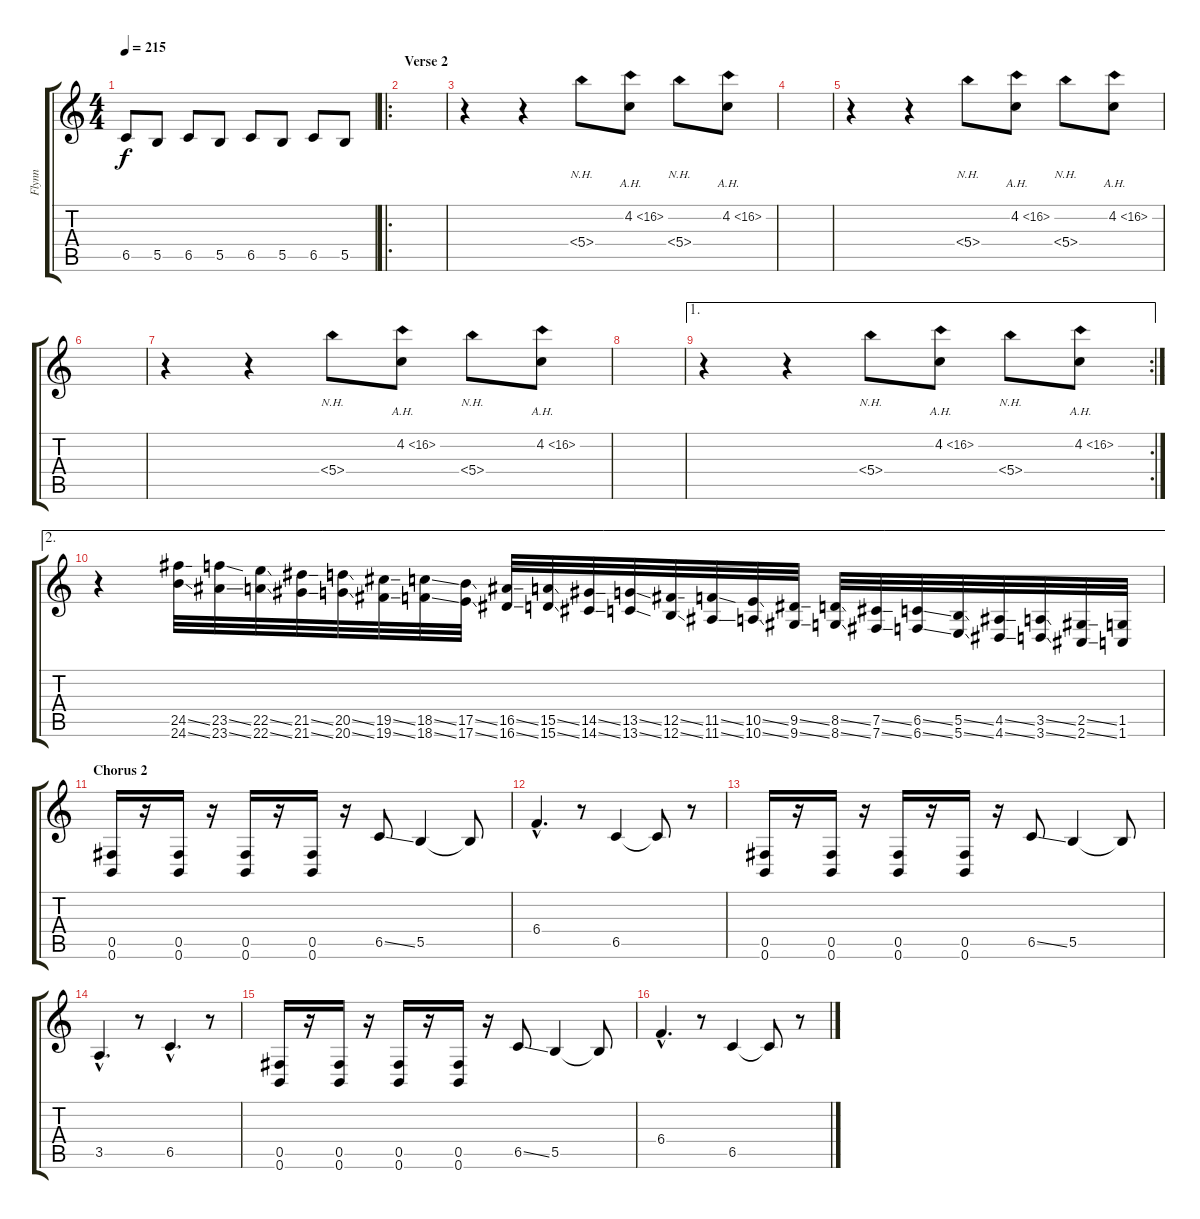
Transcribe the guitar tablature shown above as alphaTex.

\track ("Flynn" "Flynn") {instrument distortionguitar}
\staff {score tabs}
\tuning (Db4 Ab3 E3 B2 Gb2 B1) {hide}
\ts (4 4)
\tempo 215
\clef g2
\ks c
6.5.8{dy f} 5.5.8 6.5.8 5.5.8 6.5.8 5.5.8 6.5.8 5.5.8 |
\ro
\section ("" "Verse 2")
|
r.4 r.4 5.4{nh}.8 4.2{ah 12}.8 5.4{nh}.8 4.2{ah 12}.8 |
|
r.4 r.4 5.4{nh}.8 4.2{ah 12}.8 5.4{nh}.8 4.2{ah 12}.8 |
|
r.4 r.4 5.4{nh}.8 4.2{ah 12}.8 5.4{nh}.8 4.2{ah 12}.8 |
|
\ae 1
\rc 2
r.4 r.4 5.4{nh}.8 4.2{ah 12}.8 5.4{nh}.8 4.2{ah 12}.8 |
\ae 2
r.4 (24.5{ss} 24.6{ss}).32 (23.5{ss} 23.6{ss}).32 (22.5{ss} 22.6{ss}).32 (21.5{ss} 21.6{ss}).32 (20.5{ss} 20.6{ss}).32 (19.5{ss} 19.6{ss}).32 (18.5{ss} 18.6{ss}).32 (17.5{ss} 17.6{ss}).32 (16.5{ss} 16.6{ss}).32 (15.5{ss} 15.6{ss}).32 (14.5{ss} 14.6{ss}).32 (13.5{ss} 13.6{ss}).32 (12.5{ss} 12.6{ss}).32 (11.5{ss} 11.6{ss}).32 (10.5{ss} 10.6{ss}).32 (9.5{ss} 9.6{ss}).32 (8.5{ss} 8.6{ss}).32 (7.5{ss} 7.6{ss}).32 (6.5{ss} 6.6{ss}).32 (5.5{ss} 5.6{ss}).32 (4.5{ss} 4.6{ss}).32 (3.5{ss} 3.6{ss}).32 (2.5{ss} 2.6{ss}).32 (1.5 1.6).32 |
\section ("" "Chorus 2")
(0.5 0.6).16 r.16 (0.5 0.6).16 r.16 (0.5 0.6).16 r.16 (0.5 0.6).16 r.16 6.5{ss}.8 5.5.4 5.5{t}.8 |
6.4{hac}.4{d} r.8 6.5.4 6.5{t}.8 r.8 |
(0.5 0.6).16 r.16 (0.5 0.6).16 r.16 (0.5 0.6).16 r.16 (0.5 0.6).16 r.16 6.5{ss}.8 5.5.4 5.5{t}.8 |
3.5{hac}.4{d} r.8 6.5{hac}.4{d} r.8 |
(0.5 0.6).16 r.16 (0.5 0.6).16 r.16 (0.5 0.6).16 r.16 (0.5 0.6).16 r.16 6.5{ss}.8 5.5.4 5.5{t}.8 |
6.4{hac}.4{d} r.8 6.5.4 6.5{t}.8 r.8
